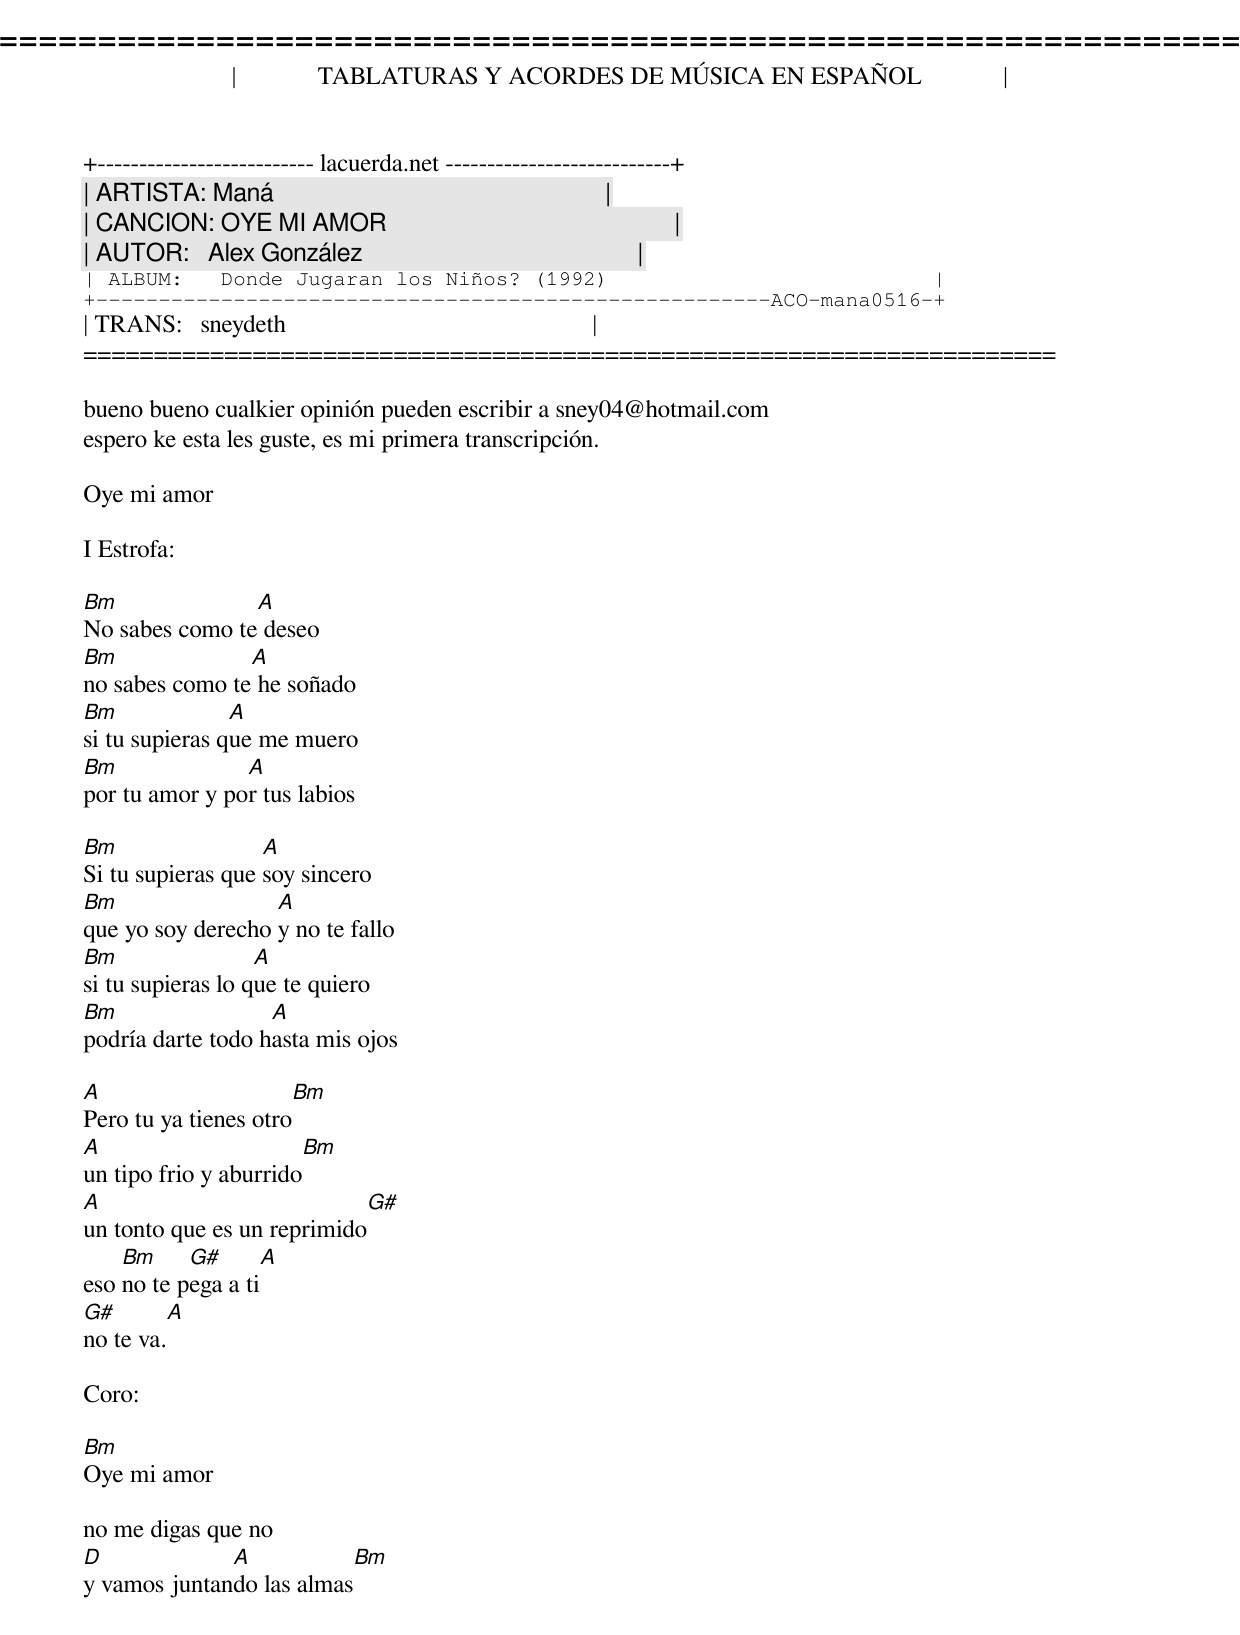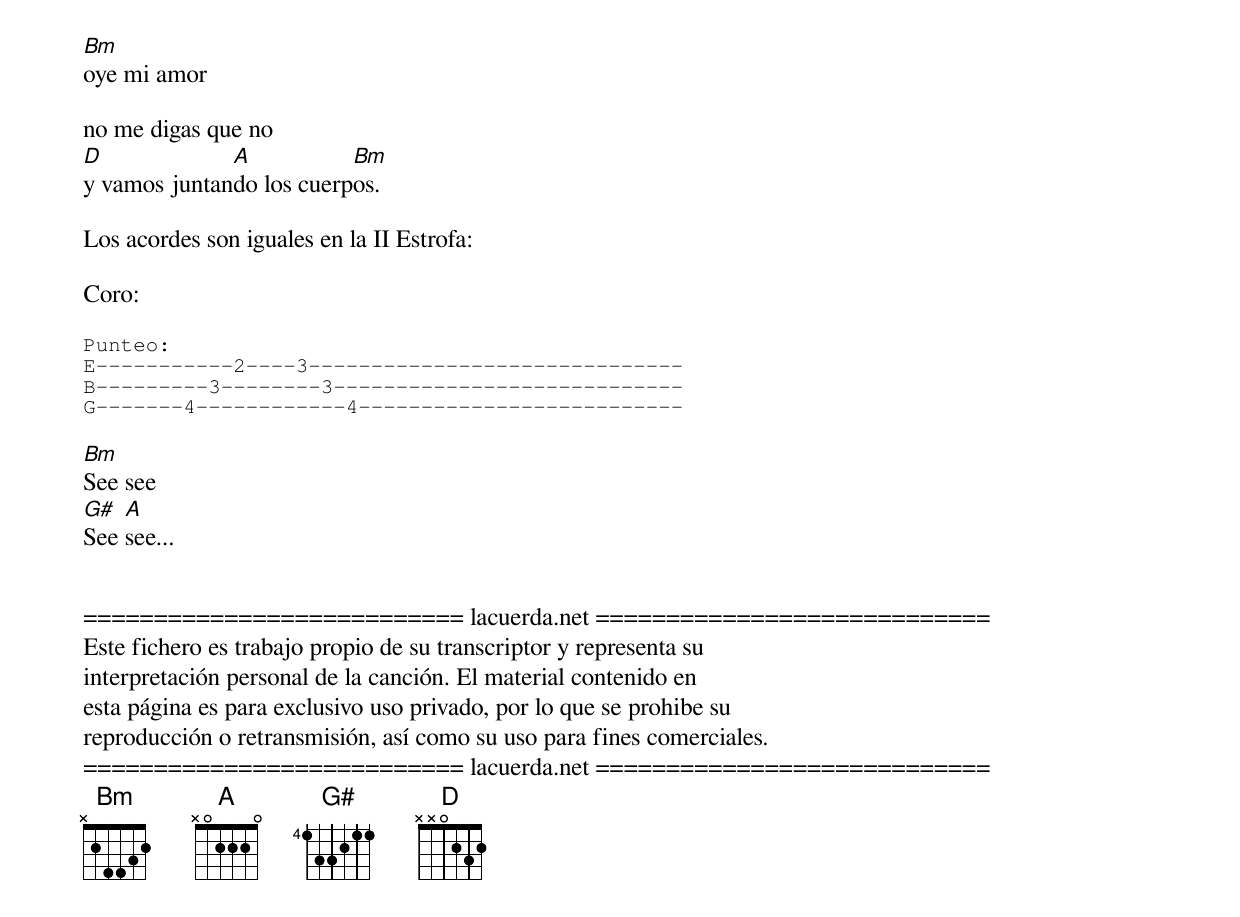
=====================================================================
|             TABLATURAS Y ACORDES DE MÚSICA EN ESPAÑOL             |
+-------------------------- lacuerda.net ---------------------------+
| ARTISTA: Maná                                                     |
| CANCION: OYE MI AMOR                                              |
| AUTOR:   Alex González                                            |
| ALBUM:   Donde Jugaran los Niños? (1992)                          |
+------------------------------------------------------ACO-mana0516-+
| TRANS:   sneydeth                                                 |
=====================================================================

bueno bueno cualkier opinión pueden escribir a sney04@hotmail.com
espero ke esta les guste, es mi primera transcripción.

Oye mi amor

I Estrofa:

Bm              A
No sabes como te deseo
Bm              A
no sabes como te he soñado
Bm              A
si tu supieras que me muero
Bm              A
por tu amor y por tus labios

Bm                 A
Si tu supieras que soy sincero
Bm                 A
que yo soy derecho y no te fallo
Bm                 A
si tu supieras lo que te quiero
Bm                 A
podría darte todo hasta mis ojos

A                         Bm
Pero tu ya tienes otro
A                          Bm
un tipo frio y aburrido
A                            G#
un tonto que es un reprimido
    Bm     G#        A
eso no te pega a ti
G#        A
no te va.

Coro:

Bm
Oye mi amor

no me digas que no
D             A           Bm
y vamos juntando las almas
Bm
oye mi amor

no me digas que no
D             A           Bm
y vamos juntando los cuerpos.

Los acordes son iguales en la II Estrofa:

Coro:

Punteo:
E-----------2----3------------------------------
B---------3--------3----------------------------
G-------4------------4--------------------------

Bm
See see
G#  A
See see...


=========================== lacuerda.net ============================
Este fichero es trabajo propio de su transcriptor y representa su
interpretación personal de la canción. El material contenido en
esta página es para exclusivo uso privado, por lo que se prohibe su
reproducción o retransmisión, así como su uso para fines comerciales.
=========================== lacuerda.net ============================
